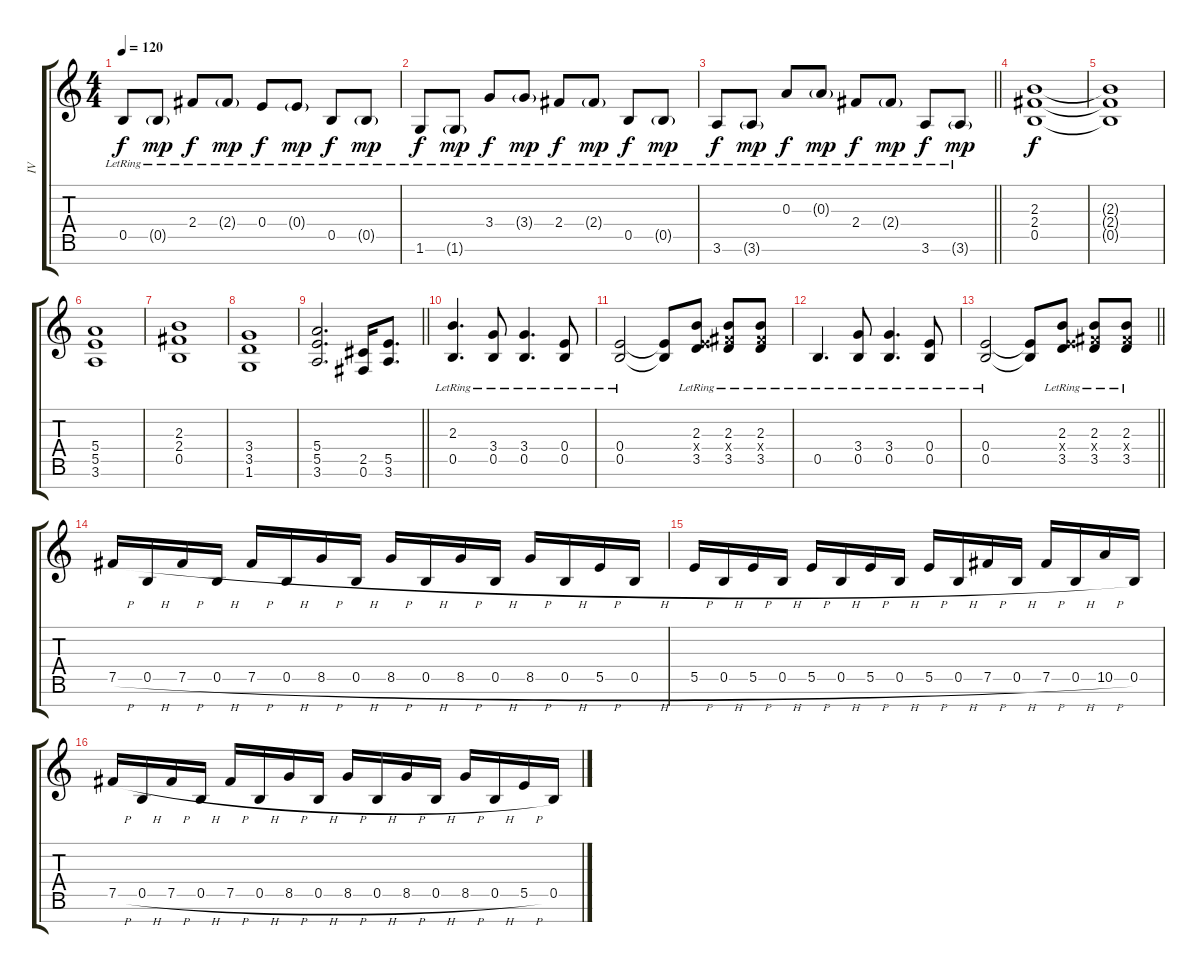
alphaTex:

\track ("IV" "IV") {instrument distortionguitar}
\staff {score tabs}
\tuning (Gb4 Db4 A3 E3 B2 Gb2 Db2) {hide}
\ts (4 4)
\tempo 120
\clef g2
\ks c
0.5{lr}.8{dy f} 0.5{g lr}.8{dy mp} 2.4{lr}.8{dy f} 2.4{g lr}.8{dy mp} 0.4{lr}.8{dy f} 0.4{g lr}.8{dy mp} 0.5{lr}.8{dy f} 0.5{g lr}.8{dy mp} |
1.6{lr}.8{dy f} 1.6{g lr}.8{dy mp} 3.4{lr}.8{dy f} 3.4{g lr}.8{dy mp} 2.4{lr}.8{dy f} 2.4{g lr}.8{dy mp} 0.5{lr}.8{dy f} 0.5{g lr}.8{dy mp} |
\barLineRight lightlight
3.6{lr}.8{dy f} 3.6{g lr}.8{dy mp} 0.3{lr}.8{dy f} 0.3{g lr}.8{dy mp} 2.4{lr}.8{dy f} 2.4{g lr}.8{dy mp} 3.6{lr}.8{dy f} 3.6{g lr}.8{dy mp} |
(2.3 2.4 0.5).1{dy f volume 15 balance 13 instrument distortionguitar} |
(2.3{t} 2.4{t} 0.5{t}).1 |
(5.4 5.5 3.6).1 |
(2.3 2.4 0.5).1 |
(3.4 3.5 1.6).1 |
\barLineRight lightlight
(5.4 5.5 3.6).2{d} (2.5 0.6).16 (5.5 3.6).8{d} |
(2.3{lr} 0.5{lr}).4{d volume 14 balance 13} (3.4{lr} 0.5{lr}).8 (3.4{lr} 0.5{lr}).4{d} (0.4{lr} 0.5{lr}).8 |
(0.4{lr} 0.5{lr}).2 (0.4{t} 0.5{t}).8 (2.3{lr} 0.4{x} 3.5{lr}).8 (2.3{lr} 2.4{x} 3.5{lr}).8 (2.3{lr} 2.4{x} 3.5{lr}).8 |
0.5{lr}.4{d} (3.4{lr} 0.5{lr}).8 (3.4{lr} 0.5{lr}).4{d} (0.4{lr} 0.5{lr}).8 |
\barLineRight lightlight
(0.4{lr} 0.5{lr}).2 (0.4{t} 0.5{t}).8 (2.3{lr} 0.4{x} 3.5{lr}).8 (2.3{lr} 2.4{x} 3.5{lr}).8 (2.3{lr} 2.4{x} 3.5{lr}).8 |
7.5{h}.16 0.5{h}.16 7.5{h}.16 0.5{h}.16 7.5{h}.16 0.5{h}.16 8.5{h}.16 0.5{h}.16 8.5{h}.16 0.5{h}.16 8.5{h}.16 0.5{h}.16 8.5{h}.16 0.5{h}.16 5.5{h}.16 0.5{h}.16 |
5.5{h}.16 0.5{h}.16 5.5{h}.16 0.5{h}.16 5.5{h}.16 0.5{h}.16 5.5{h}.16 0.5{h}.16 5.5{h}.16 0.5{h}.16 7.5{h}.16 0.5{h}.16 7.5{h}.16 0.5{h}.16 10.5{h}.16 0.5.16 |
7.5{h}.16 0.5{h}.16 7.5{h}.16 0.5{h}.16 7.5{h}.16 0.5{h}.16 8.5{h}.16 0.5{h}.16 8.5{h}.16 0.5{h}.16 8.5{h}.16 0.5{h}.16 8.5{h}.16 0.5{h}.16 5.5{h}.16 0.5{h}.16
